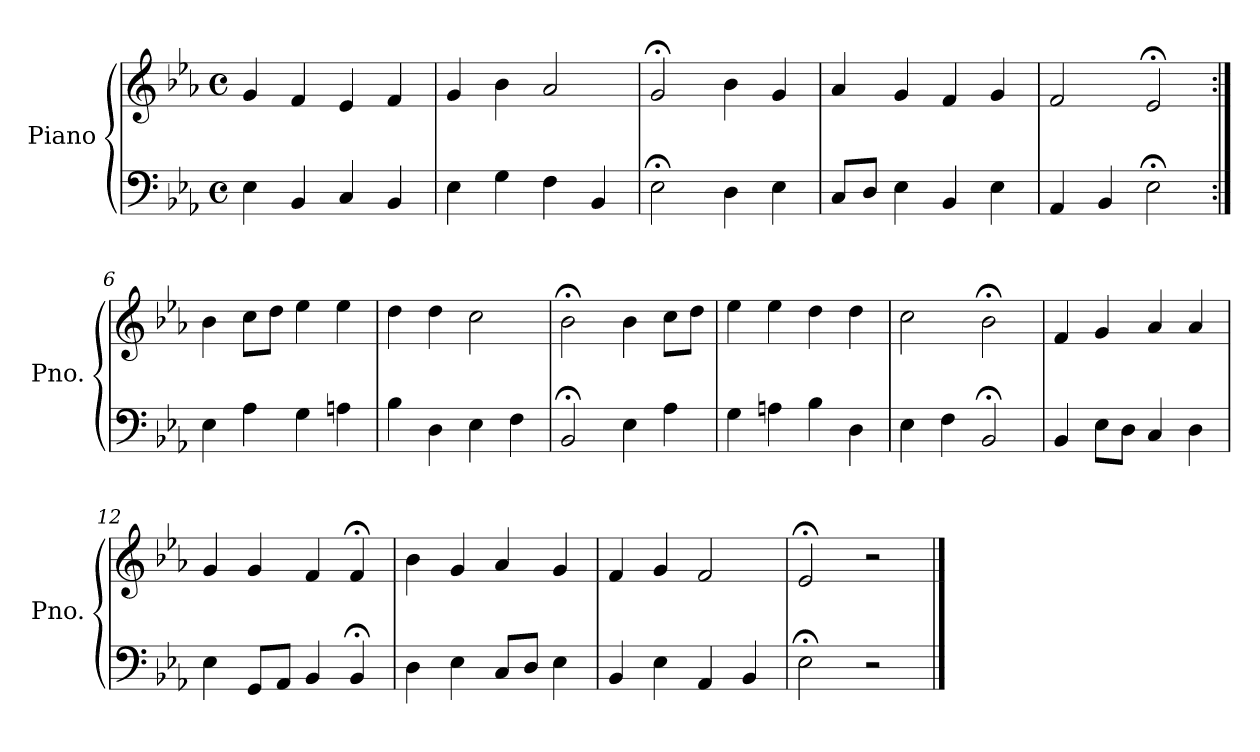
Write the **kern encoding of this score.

**kern	**kern
*part1	*part1
*staff2	*staff1
*I"Piano	*
*I'Pno.	*
*clefF4	*clefG2
*k[b-e-a-]	*k[b-e-a-]
*M4/4	*M4/4
*met(c)	*met(c)
=1	=1
4E-\	4g/
4BB-/	4f/
4C/	4e-/
4BB-/	4f/
=2	=2
4E-\	4g/
4G\	4b-\
4F\	2a-/
4BB-/	.
=3	=3
2E-;<\	2g;</
4D\	4b-\
4E-\	4g/
=4	=4
8C/L	4a-/
8D/J	.
4E-\	4g/
4BB-/	4f/
4E-\	4g/
=5	=5
4AA-/	2f/
4BB-/	.
2E-;<\	2e-;</
=6:|!	=6:|!
4E-\	4b-\
4A-\	8cc\L
.	8dd\J
4G\	4ee-\
4An\	4ee-\
=7	=7
4B-\	4dd\
4D\	4dd\
4E-\	2cc\
4F\	.
!!LO:LB:g=z
=8	=8
2BB-;</	2b-;<\
4E-\	4b-\
4A-\	8cc\L
.	8dd\J
=9	=9
4G\	4ee-\
4An\	4ee-\
4B-\	4dd\
4D\	4dd\
=10	=10
4E-\	2cc\
4F\	.
2BB-;</	2b-;<\
=11	=11
4BB-/	4f/
8E-\L	4g/
8D\J	.
4C/	4a-/
4D\	4a-/
=12	=12
4E-\	4g/
8GG/L	4g/
8AA-/J	.
4BB-/	4f/
4BB-;</	4f;</
=13	=13
4D\	4b-\
4E-\	4g/
8C/L	4a-/
8D/J	.
4E-\	4g/
=14	=14
4BB-/	4f/
4E-\	4g/
4AA-/	2f/
4BB-/	.
!!LO:LB:g=z
=15	=15
2E-;<\	2e-;</
2r	2r
==	==
*-	*-
